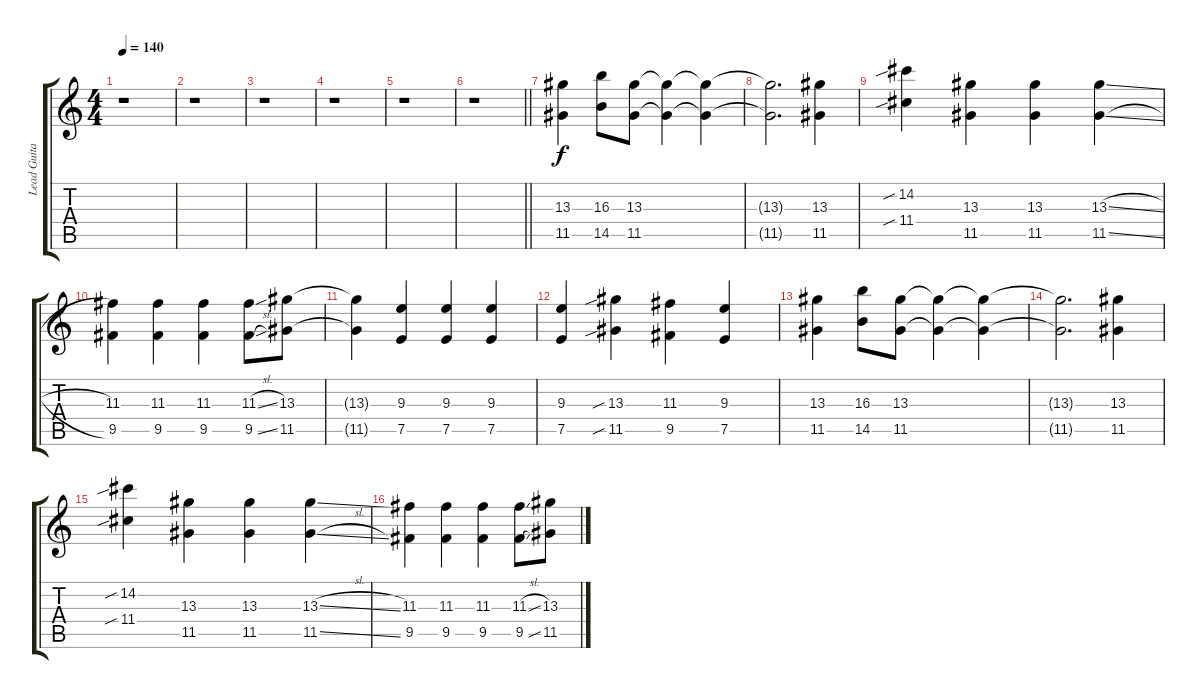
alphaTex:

\track ("Lead Guitar" "Lead Guita") {instrument distortionguitar}
\staff {score tabs}
\tuning (E4 B3 G3 D3 A2 E2) {hide}
\ts (4 4)
\tempo 140
\clef g2
\ks c
r.1{dy f instrument distortionguitar} |
r.1 |
r.1 |
r.1 |
r.1 |
\barLineRight lightlight
r.1 |
(13.3 11.5).4 (16.3 14.5).8 (13.3 11.5).8 (13.3{t} 11.5{t}).4 (13.3{t} 11.5{t}).4 |
(13.3{t} 11.5{t}).2{d} (13.3 11.5).4 |
(14.2{sib} 11.4{sib}).4 (13.3 11.5).4 (13.3 11.5).4 (13.3{sl} 11.5{sl}).4 |
(11.3 9.5).4 (11.3 9.5).4 (11.3 9.5).4 (11.3{sl} 9.5{sl}).8 (13.3 11.5).8 |
(13.3{t} 11.5{t}).4 (9.3 7.5).4 (9.3 7.5).4 (9.3 7.5).4 |
(9.3 7.5).4 (13.3{sib} 11.5{sib}).4 (11.3 9.5).4 (9.3 7.5).4 |
(13.3 11.5).4 (16.3 14.5).8 (13.3 11.5).8 (13.3{t} 11.5{t}).4 (13.3{t} 11.5{t}).4 |
(13.3{t} 11.5{t}).2{d} (13.3 11.5).4 |
(14.2{sib} 11.4{sib}).4 (13.3 11.5).4 (13.3 11.5).4 (13.3{sl} 11.5{sl}).4 |
(11.3 9.5).4 (11.3 9.5).4 (11.3 9.5).4 (11.3{sl} 9.5{sl}).8 (13.3 11.5).8
